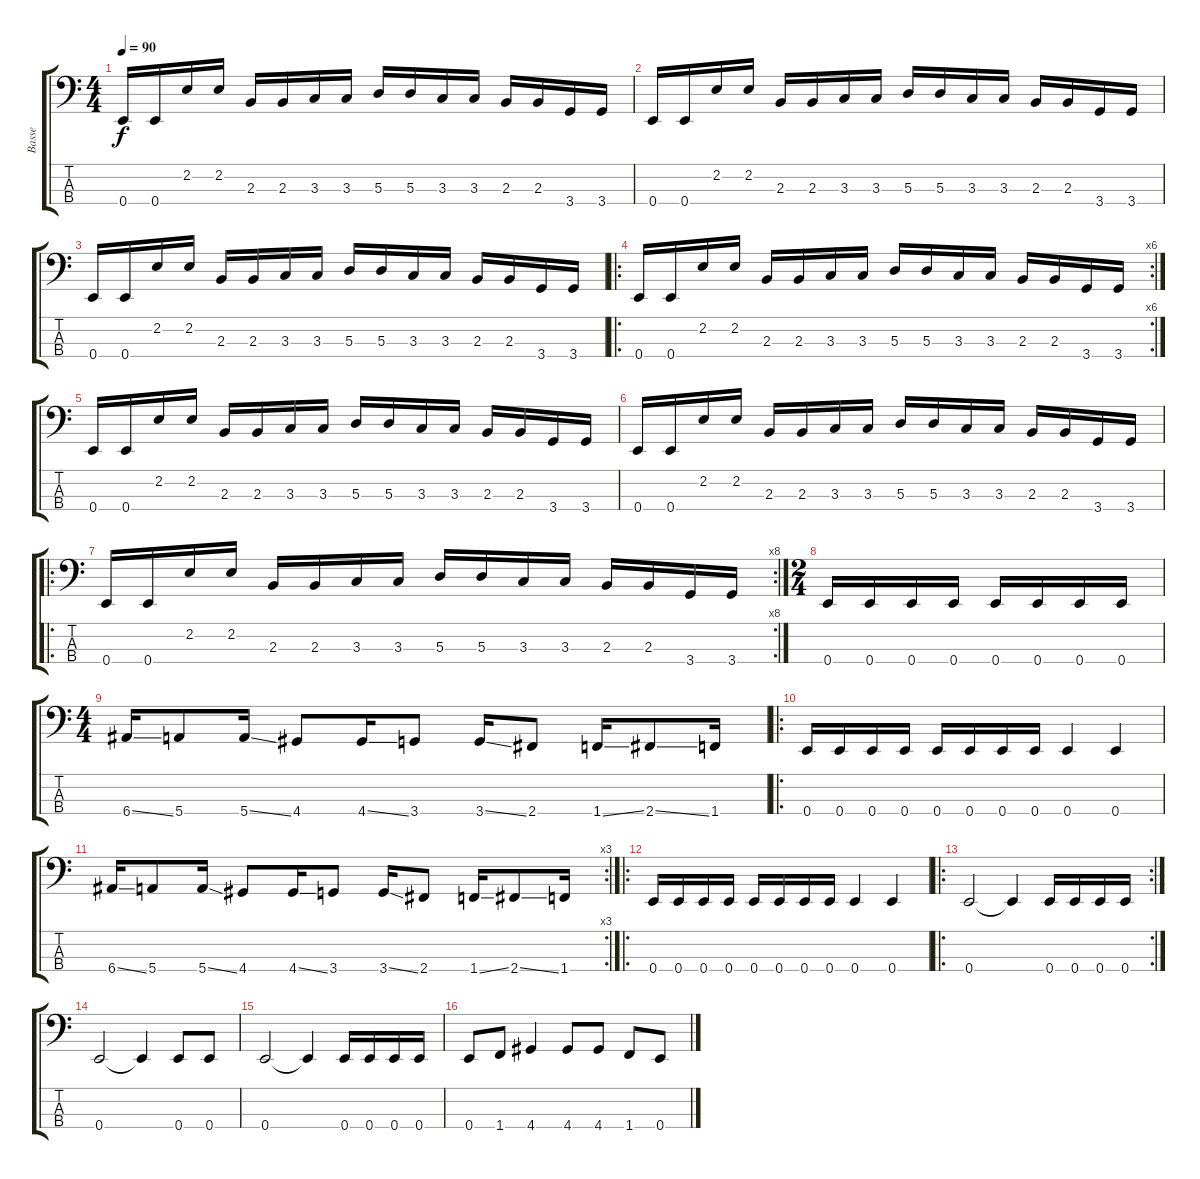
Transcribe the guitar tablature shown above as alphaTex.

\track ("Basse" "Basse") {instrument electricbassfinger}
\staff {score tabs}
\tuning (G2 D2 A1 E1) {hide}
\ts (4 4)
\tempo 90
\clef f4
\ks c
0.4.16{dy f} 0.4.16 2.2.16 2.2.16 2.3.16 2.3.16 3.3.16 3.3.16 5.3.16 5.3.16 3.3.16 3.3.16 2.3.16 2.3.16 3.4.16 3.4.16 |
0.4.16 0.4.16 2.2.16 2.2.16 2.3.16 2.3.16 3.3.16 3.3.16 5.3.16 5.3.16 3.3.16 3.3.16 2.3.16 2.3.16 3.4.16 3.4.16 |
0.4.16 0.4.16 2.2.16 2.2.16 2.3.16 2.3.16 3.3.16 3.3.16 5.3.16 5.3.16 3.3.16 3.3.16 2.3.16 2.3.16 3.4.16 3.4.16 |
\ro
\rc 6
0.4.16 0.4.16 2.2.16 2.2.16 2.3.16 2.3.16 3.3.16 3.3.16 5.3.16 5.3.16 3.3.16 3.3.16 2.3.16 2.3.16 3.4.16 3.4.16 |
0.4.16 0.4.16 2.2.16 2.2.16 2.3.16 2.3.16 3.3.16 3.3.16 5.3.16 5.3.16 3.3.16 3.3.16 2.3.16 2.3.16 3.4.16 3.4.16 |
0.4.16 0.4.16 2.2.16 2.2.16 2.3.16 2.3.16 3.3.16 3.3.16 5.3.16 5.3.16 3.3.16 3.3.16 2.3.16 2.3.16 3.4.16 3.4.16 |
\ro
\rc 8
0.4.16 0.4.16 2.2.16 2.2.16 2.3.16 2.3.16 3.3.16 3.3.16 5.3.16 5.3.16 3.3.16 3.3.16 2.3.16 2.3.16 3.4.16 3.4.16 |
\ts (2 4)
0.4.16 0.4.16 0.4.16 0.4.16 0.4.16 0.4.16 0.4.16 0.4.16 |
\ts (4 4)
6.4{ss}.16 5.4.8 5.4{ss}.16 4.4.8 4.4{ss}.16 3.4.8 3.4{ss}.16 2.4.8 1.4{ss}.16 2.4{ss}.8 1.4.16 |
\ro
0.4.16 0.4.16 0.4.16 0.4.16 0.4.16 0.4.16 0.4.16 0.4.16 0.4.4 0.4.4 |
\rc 3
6.4{ss}.16 5.4.8 5.4{ss}.16 4.4.8 4.4{ss}.16 3.4.8 3.4{ss}.16 2.4.8 1.4{ss}.16 2.4{ss}.8 1.4.16 |
\ro
0.4.16 0.4.16 0.4.16 0.4.16 0.4.16 0.4.16 0.4.16 0.4.16 0.4.4 0.4.4 |
\ro
\rc 2
0.4.2 0.4{t}.4 0.4.16 0.4.16 0.4.16 0.4.16 |
0.4.2 0.4{t}.4 0.4.8 0.4.8 |
0.4.2 0.4{t}.4 0.4.16 0.4.16 0.4.16 0.4.16 |
0.4.8 1.4.8 4.4.4 4.4.8 4.4.8 1.4.8 0.4.8
